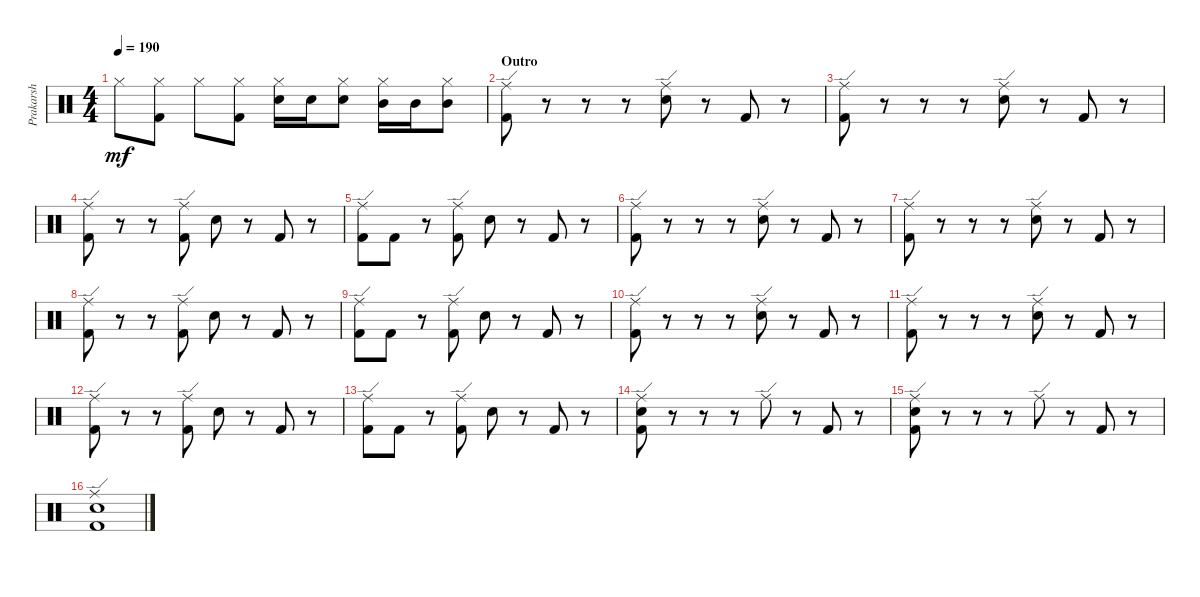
\track ("Prakarsh" "Prakarsh") {instrument percussion}
\staff {score}
\articulation defaults
\ts (4 4)
\tempo 190
\clef neutral
\ks c "Hi-Hat (closed)".8{dy mf}
("Hi-Hat (closed)" "Kick (hit) 2").8 "Hi-Hat (closed)".8 ("Hi-Hat (closed)" "Kick (hit) 2").8 ("Hi-Hat (closed)" "Snare (hit) 2").16 "Snare (hit) 2".16 ("Hi-Hat (closed)" "Snare (hit) 2").8 ("Hi-Hat (closed)" "Mid Tom (hit)").16 "Mid Tom (hit)".16 ("Hi-Hat (closed)" "Mid Tom (hit)").8 |
\section ("" "Outro")
("Ride (edge)" "Kick (hit) 2").8 r.8 r.8 r.8 ("Ride (edge)" "Snare (hit) 2").8 r.8 "Kick (hit) 2".8 r.8 |
("Ride (edge)" "Kick (hit) 2").8 r.8 r.8 r.8 ("Ride (edge)" "Snare (hit) 2").8 r.8 "Kick (hit) 2".8 r.8 |
("Kick (hit) 2" "Ride (edge)").8 r.8 r.8 ("Kick (hit) 2" "Ride (edge)").8 "Snare (hit) 2".8 r.8 "Kick (hit) 2".8 r.8 |
("Kick (hit) 2" "Ride (edge)").8 "Kick (hit) 2".8 r.8 ("Kick (hit) 2" "Ride (edge)").8 "Snare (hit) 2".8 r.8 "Kick (hit) 2".8 r.8 |
("Ride (edge)" "Kick (hit) 2").8 r.8 r.8 r.8 ("Ride (edge)" "Snare (hit) 2").8 r.8 "Kick (hit) 2".8 r.8 |
("Ride (edge)" "Kick (hit) 2").8 r.8 r.8 r.8 ("Ride (edge)" "Snare (hit) 2").8 r.8 "Kick (hit) 2".8 r.8 |
("Kick (hit) 2" "Ride (edge)").8 r.8 r.8 ("Kick (hit) 2" "Ride (edge)").8 "Snare (hit) 2".8 r.8 "Kick (hit) 2".8 r.8 |
("Kick (hit) 2" "Ride (edge)").8 "Kick (hit) 2".8 r.8 ("Kick (hit) 2" "Ride (edge)").8 "Snare (hit) 2".8 r.8 "Kick (hit) 2".8 r.8 |
("Ride (edge)" "Kick (hit) 2").8 r.8 r.8 r.8 ("Ride (edge)" "Snare (hit) 2").8 r.8 "Kick (hit) 2".8 r.8 |
("Ride (edge)" "Kick (hit) 2").8 r.8 r.8 r.8 ("Ride (edge)" "Snare (hit) 2").8 r.8 "Kick (hit) 2".8 r.8 |
("Kick (hit) 2" "Ride (edge)").8 r.8 r.8 ("Kick (hit) 2" "Ride (edge)").8 "Snare (hit) 2".8 r.8 "Kick (hit) 2".8 r.8 |
("Kick (hit) 2" "Ride (edge)").8 "Kick (hit) 2".8 r.8 ("Kick (hit) 2" "Ride (edge)").8 "Snare (hit) 2".8 r.8 "Kick (hit) 2".8 r.8 |
("Ride (edge)" "Kick (hit) 2" "Snare (hit) 2").8 r.8 r.8 r.8 "Ride (edge)".8 r.8 "Kick (hit) 2".8 r.8 |
("Snare (hit) 2" "Ride (edge)" "Kick (hit) 2").8 r.8 r.8 r.8 "Ride (edge)".8 r.8 "Kick (hit) 2".8 r.8 |
("Kick (hit) 2" "Snare (hit) 2" "Ride (edge)").1
